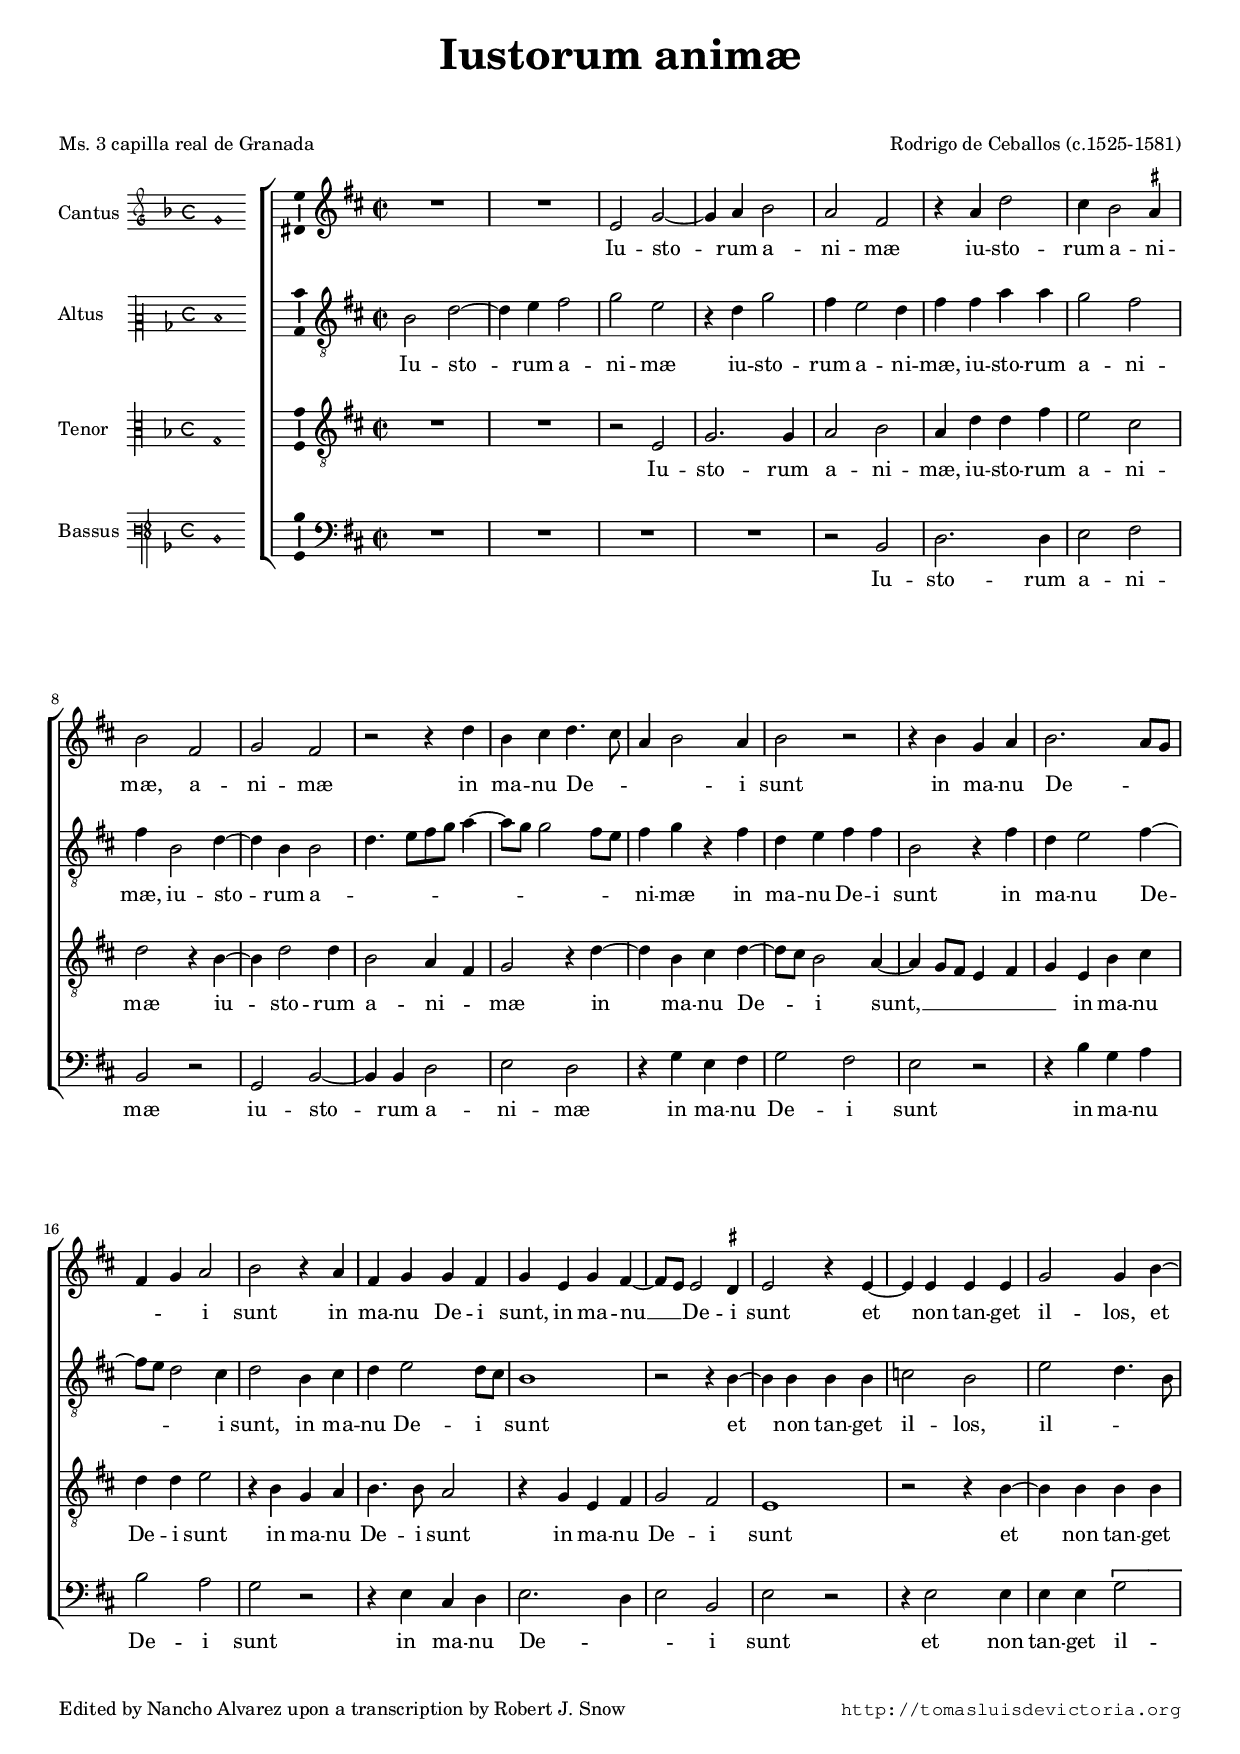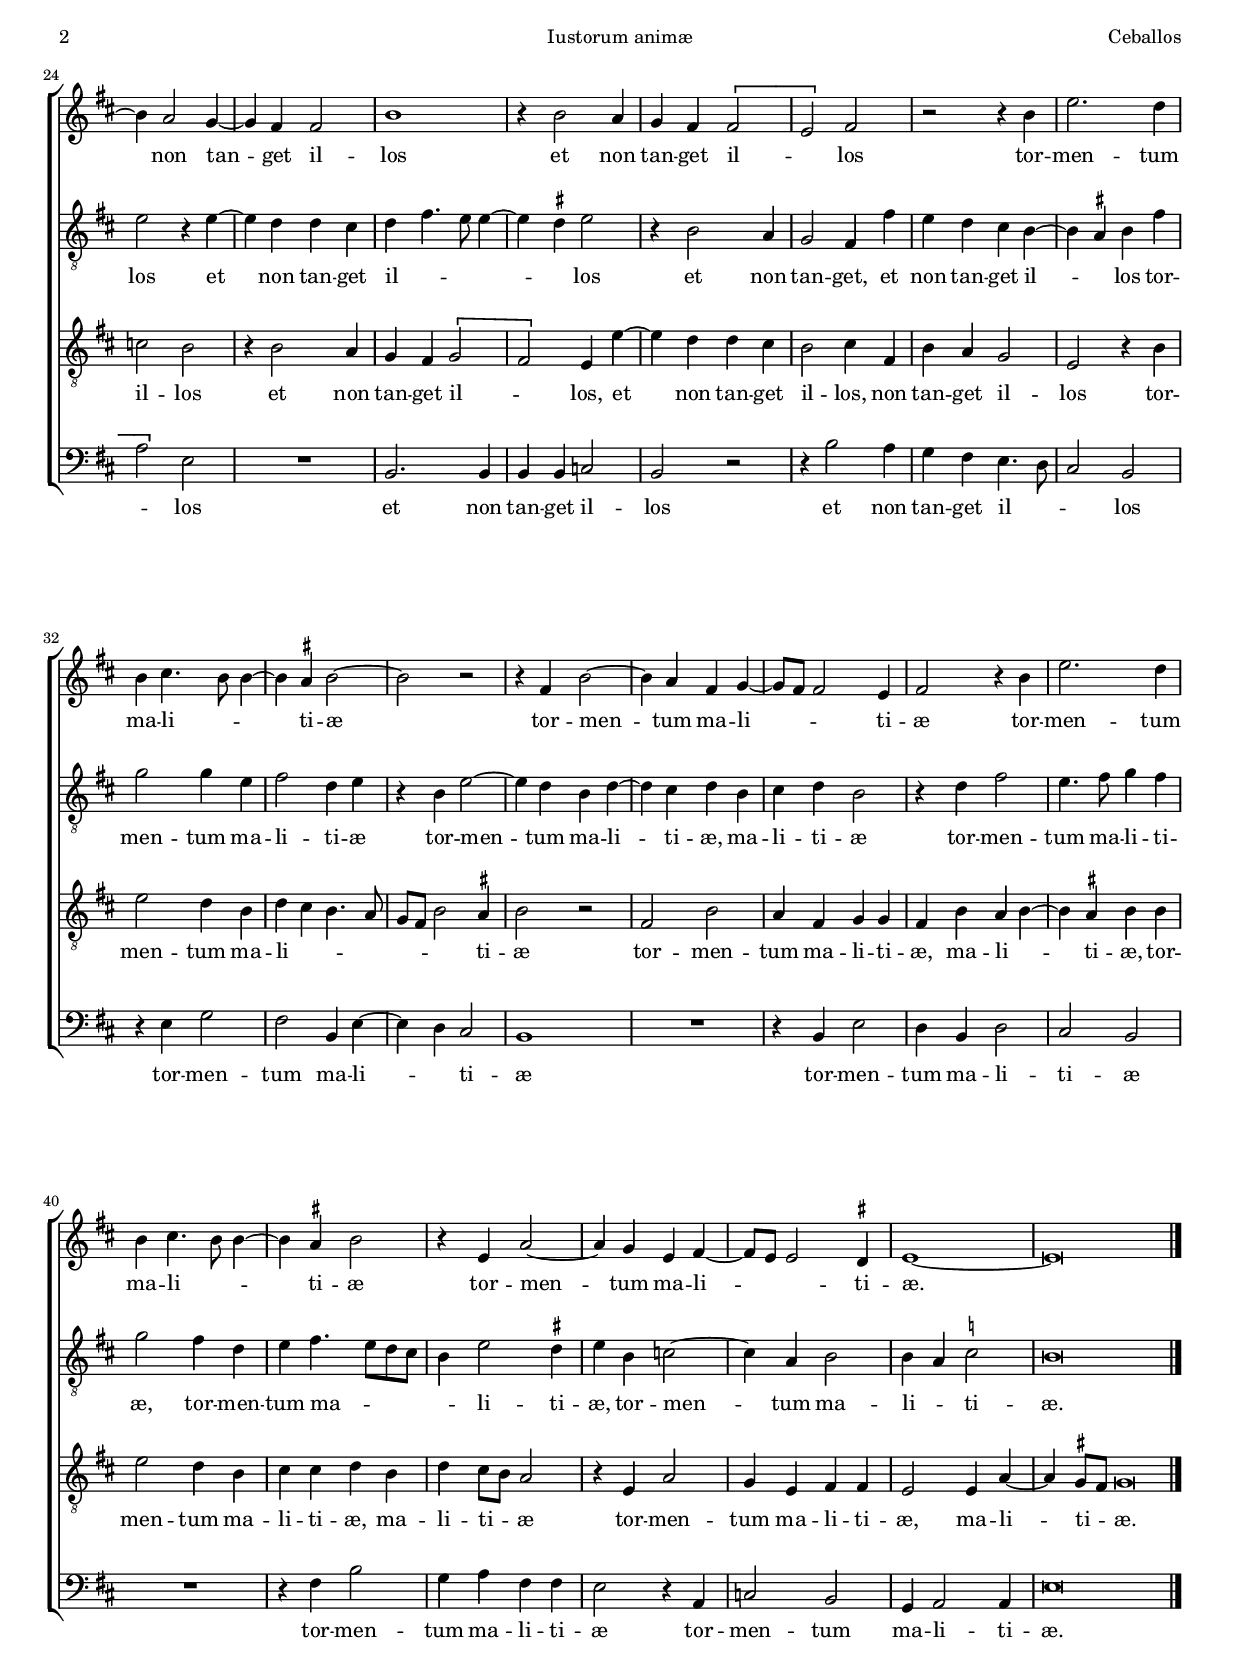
\version "2.18.0"

#(set-default-paper-size "a4")
#(set-global-staff-size 16.4)
#(ly:set-option 'point-and-click #f)
%mobile -s15.5 -i3.2

italicas=\override LyricText.font-shape = #'italic
rectas=\override LyricText.font-shape = #'upright
ss=\once \set suggestAccidentals = ##t
incipitwidth = 20
mtempo={\tempo 4 = 100}
mtempob={\tempo 4 = 50}
mt=#(define-music-function (parser location offset) (number?) ; move lyric text
      #{ \once \override LyricText.X-offset = -$offset #})

htitle="Iustorum animæ"
hcomposer="Ceballos"

\header {
	title=\markup{\fontsize #3 "Iustorum animæ"}
	%subtitle=""
	subsubtitle=\markup{\null \vspace #2 }
	composer="Rodrigo de Ceballos (c.1525-1581)"
        pdfauthor=\composer
	%opus="(-)"
	poet=\markup{"Ms. 3 capilla real de Granada"}
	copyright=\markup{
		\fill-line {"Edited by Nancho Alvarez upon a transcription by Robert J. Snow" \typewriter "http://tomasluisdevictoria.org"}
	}
%	tagline=""
}

global={\key f \major \time 2/2 \skip 1*46
	%\override Score.TimeSignature.break-visibility = #'#(#f #t #t)
	\bar "|."
}


cantus=\relative c''{
	R1*2
	g2 bes ~
	bes4 c d2
	c a
	r4 c f2
	e4 d2 \ss cis4
	d2 a
	bes a
	r2 r4 f'
	d e f4. e8
	c4 d2 c4
	d2 r
	r4 d bes c
	d2. c8 bes
	a4 bes c2
	d2 r4 c
	a bes bes a
	bes g bes a ~
	a8 g g2 \ss fis4
	g2 r4 g ~
	g g g g
	bes2 bes4 d ~
	d c2 bes4 ~
	bes4 a a2
	d1
	r4 d2 c4
	bes4 a \[a2
	g\] a
	r2 r4 d
	g2. f4
	d e4. d8 d4 ~
	d \ss cis d2 ~
	d r
	r4 a d2 ~
	d4 c a bes ~
	bes8 a a2 g4
	a2 r4 d
	g2. f4
	d e4. d8 d4 ~
	d \ss cis d2
	r4 g, c2 ~
	c4 bes g a ~
	a8 g g2 \ss fis4 
	g1 ~
	g\breve*1/2
}

altus=\relative c'{
	d2 f ~
	f4 g a2
	bes2 g
	r4 f bes2
	a4 g2 f4
	a a c c
	bes2 a
	a4 d,2 f4 ~
	f d d2
	f4. g8[ a bes] c4 ~
	c8 bes bes2 a8 g
	a4 bes r a
	f g a a
	d,2 r4 a'
	f g2 a4 ~
	a8 g f2 e4
	f2 d4 e
	f g2 f8 e 
	d1
	r2 r4 d ~
	d d d d
	ees2 d
	g2 f4. d8
	g2 r4 g ~
	g f f e
	f4 a4. g8 g4 ~
	g \ss fis g2
	r4 d2 c4
	bes2 a4 a'
	g f e d ~
	d \ss cis d a'
	bes2 bes4 g
	a2 f4 g
	r4 d g2 ~
	g4 f d f ~
	f e f d
	e f d2
	r4 f a2
	g4. a8 bes4 a
	bes2 a4 f
	g4 a4. g8 f e
	d4 g2 \ss fis4
	g d ees2 ~
	ees4 c d2
	d4 c \ss ees2 
	d\breve*1/2
}

tenor=\relative c'{
	R1*2
	r2 g
	bes2. bes4
	c2 d
	c4 f f a
	g2 e
	f2 r4 d ~
	d f2 f4
	d2 c4 a
	bes2 r4 f' ~
	f d e f ~
	f8 e d2 c4 ~
	c4 bes8 a g4 a
	bes4 g d' e
	f f g2
	r4 d bes c
	d4. d8 c2
	r4 bes g a
	bes2 a
	g1
	r2 r4 d' ~
	d4 d d d
	ees2 d
	r4 d2 c4
	bes4 a \[bes2
	a\] g4 g' ~
	g f f e
	d2 e4 a,
	d c bes2
	g r4 d'
	g2 f4 d
	f e d4. c8
	bes a d2 \ss cis4
	d2 r
	a d
	c4 a bes bes
	a d c d ~
	d \ss cis d d
	g2 f4 d
	e e f d
	f e8 d c2
	r4 g c2
	bes4 g a a
	g2 g4 c ~
	c \ss b8 a \mtempob b\breve*1/4
}

bassus=\relative c{
	R1*4
	r2 d
	f2. f4
	g2 a
	d,2 r
	bes d ~
	d4 d f2
	g f
	r4 bes g a
	bes2 a
	g r
	r4 d' bes c
	d2 c
	bes2 r
	r4 g e f
	g2. f4
	g2 d
	g r
	r4 g2 g4
	g g \[bes2
	c\] g
	R1
	d2. d4
	d d ees2
	d r
	r4 d'2 c4
	bes a g4. f8
	e2 d
	r4 g bes2
	a2 d,4 g ~
	g f e2
	d1
	R1
	r4 d g2
	f4 d f2
	e d
	R1
	r4 a' d2
	bes4 c a a
	g2 r4 c,
	ees2 d
	bes4 c2 c4
	g'\breve*1/2
}

textocantus=\lyricmode{
Iu -- sto -- rum a -- ni -- mæ
iu -- sto -- rum a -- ni -- mæ,
a -- ni -- mæ
in ma -- nu De -- _ _ _ i sunt
in ma -- nu De -- _ _ _ _ i sunt
in ma -- nu De -- i sunt,
in ma -- nu __ _ De -- i sunt
et non tan -- get il -- los,
et non tan -- get il -- los
et non tan -- get il -- _ los
tor -- men -- tum ma -- li -- _ _ ti -- æ
tor -- men -- tum ma -- li -- _ _ ti -- æ
tor -- men -- tum ma -- li -- _ _ ti -- æ
tor -- men -- tum ma -- li -- _ _ ti -- æ.
}

textoaltus=\lyricmode{
Iu -- sto -- rum a -- ni -- mæ
iu -- sto -- rum a -- ni -- mæ,
iu -- sto -- rum a -- ni -- mæ,
iu -- sto -- rum a -- _ _ _ _ _ _ _ _ _ ni -- mæ
in ma -- nu De -- i sunt
in ma -- nu De -- _ _ i sunt,
in ma -- nu De -- i _ sunt
et non tan -- get il -- los,
il -- _ _ los
et non tan -- get il -- _ _ _ _ los
et non tan -- get,
et non tan -- get il -- _ los
tor -- men -- tum ma -- li -- ti -- æ
tor -- men -- tum ma -- li -- ti -- æ,
ma -- li -- ti -- æ
tor -- men -- tum ma -- li -- ti -- æ,
tor -- men -- tum ma -- _ _ _ _ li -- ti -- æ,
tor -- men -- tum ma -- li -- _ ti -- æ.
}

textotenor=\lyricmode{
Iu -- sto -- rum a -- ni -- mæ,
iu -- sto -- rum a -- ni -- mæ
iu -- sto -- rum a -- ni -- _ mæ
in ma -- nu De -- _ i sunt, __ _ _ _ _ _ 
in ma -- nu De -- i sunt
in ma -- nu De -- i sunt
in ma -- nu De -- i sunt
et non tan -- get il -- los
et non tan -- get il -- _ los,
et non tan -- get il -- los,
non tan -- get il -- los 
tor -- men -- tum ma -- li -- _ _ _ _ _ _ ti -- æ
tor -- men -- tum ma -- li -- ti -- æ,
ma -- li -- _ ti -- æ,
tor -- men -- tum ma -- li -- ti -- æ,
ma -- li -- ti -- _ æ
tor -- men -- tum ma -- li -- ti -- æ,
ma -- li -- ti -- _ æ.
}

textobassus=\lyricmode{
Iu -- sto -- rum a -- ni -- mæ
iu -- sto -- rum a -- ni -- mæ
in ma -- nu De -- i sunt
in ma -- nu De -- i sunt
in ma -- nu De -- _ _ i sunt
et non tan -- get il -- _ los
et non tan -- get il -- los
et non tan -- get il -- _ _ los
tor -- men -- tum ma -- li -- _ ti -- æ
tor -- men -- tum ma -- li -- ti -- æ
tor -- men -- tum ma -- li -- ti -- æ
tor -- men -- tum ma -- li -- ti -- æ.
}


incipitcantus=\markup{
	\score{
		{ 
		\set Staff.instrumentName="Cantus "
		\override NoteHead.style = #'neomensural
		\override Staff.TimeSignature.style = #'neomensural
		\cadenzaOn 
		\clef "petrucci-g"
		\key f \major
		\time 4/4
                g'1
		} 

	\layout { line-width=\incipitwidth indent = 0 }
	}
}

incipitaltus=\markup{
	\score{
		{ 
		\set Staff.instrumentName="Altus    "
		\override NoteHead.style = #'neomensural 
		\override Staff.TimeSignature.style = #'neomensural
		\cadenzaOn 
		\clef "petrucci-c2"
		\key f \major
		\time 4/4
               d'1
		} 
	\layout { line-width=\incipitwidth indent = 0 }
	}
}


incipittenor=\markup{
	\score{
		{ 
		\set Staff.instrumentName="Tenor   "
		\override NoteHead.style = #'neomensural 
		\override Staff.TimeSignature.style = #'neomensural
		\cadenzaOn 
		\clef "petrucci-c3"
		\key f \major
		\time 4/4
                g1
		} 
	\layout { line-width=\incipitwidth indent=0 }
	}
}

incipitbassus=\markup{
	\score{
		{ 
		\set Staff.instrumentName="Bassus "
		\override NoteHead.style = #'neomensural
		\override Staff.TimeSignature.style = #'neomensural
		\cadenzaOn 
		\clef "petrucci-f3"
		\key f \major
		\time 4/4
                d1
		} 
	\layout { line-width=\incipitwidth indent = 0 }
	}
}

%\layout {
%       \context {\Voice
%               \remove Ligature_bracket_engraver
%               \consists Mensural_ligature_engraver
%       }
%       line-width=\incipitwidth
%       indent = 0
%}

\score {\transpose c' a{
\new ChoirStaff<<

	\new Staff <<\global
	\new Voice="v1" {
		\set Staff.instrumentName=\incipitcantus
		\clef "treble"
		\cantus }
	\new Lyrics \lyricsto "v1" {\textocantus }
	>>

	\new Staff <<\global
	\new Voice="v2" {
		\set Staff.instrumentName=\incipitaltus
		\clef "G_8"
		\altus }
	\new Lyrics \lyricsto "v2" {\textoaltus }
	>>
	
	\new Staff <<\global
	\new Voice="v3" {
		\set Staff.instrumentName=\incipittenor
		\clef "G_8"
		\tenor }
	\new Lyrics \lyricsto "v3" {\textotenor }
	>>

	\new Staff <<\global
	\new Voice="v4" {
		\set Staff.instrumentName=\incipitbassus
		\clef "bass"
		\bassus }
	\new Lyrics \lyricsto "v4" {\textobassus }
	>>
	
>>

	} % transpose

\layout{ 
	\context {\Lyrics 
		\override VerticalAxisGroup.staff-affinity = #UP
		\override VerticalAxisGroup.nonstaff-relatedstaff-spacing =
			#'((basic-distance . 0) (minimum-distance . 0) (padding . 1))
		\override LyricText.font-size = #1.2
		\override LyricHyphen.minimum-distance = #0.5
	}
	\context {\Score 
		tempoHideNote = ##t
		\override BarNumber.padding = #2 
	}
	\context {\Voice 
		%melismaBusyProperties = #'()
		%autoBeaming = ##f
	}
	\context {\Staff 
                %\RemoveEmptyStaves
                %\override VerticalAxisGroup.remove-first = ##t
		\override VerticalAxisGroup.staff-staff-spacing =
			#'((basic-distance . 11) (minimum-distance . 0) (padding . 1))
		\consists Ambitus_engraver 
		\override LigatureBracket.padding = #1
	}
}

%\midi { \mtempo }

}


\paper{
	evenHeaderMarkup=\markup  \fill-line { \fromproperty #'page:page-number-string \htitle \hcomposer }
	oddHeaderMarkup= \markup  \fill-line { \on-the-fly #not-first-page \hcomposer \on-the-fly #not-first-page \htitle \on-the-fly #not-first-page \fromproperty #'page:page-number-string }
	%system-count=20
	%page-count = 8
	ragged-last-bottom = ##f
	indent=3.6\cm
	system-system-spacing =
	#'((basic-distance . 20) (minimum-distance . 0) (padding . 5))
	top-system-spacing = % header
	#'((basic-distance . 8) (minimum-distance . 0) (padding . 0))
	last-bottom-spacing = % footer
	#'((basic-distance . 12) (minimum-distance . 0) (padding . 0))
	markup-system-spacing.padding = #1.5
}
